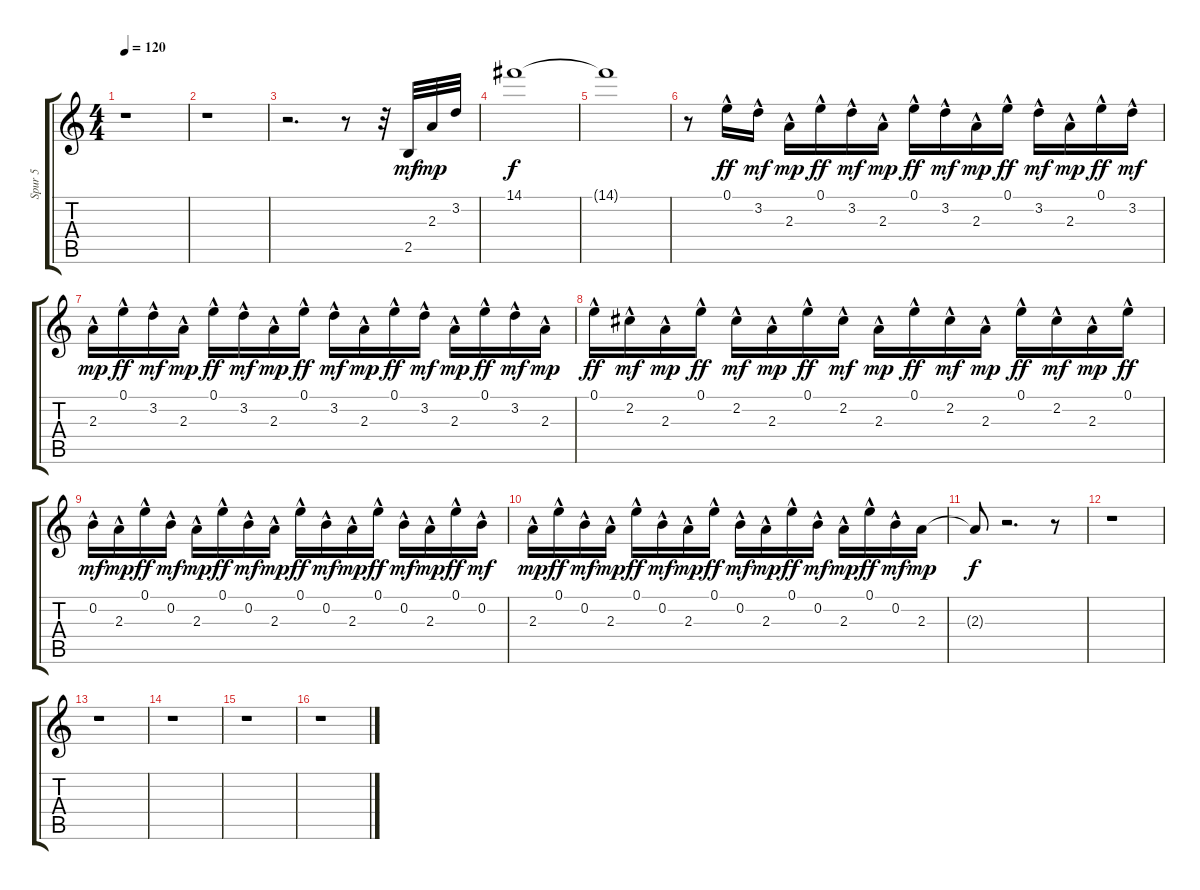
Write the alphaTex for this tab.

\track ("Spur 5" "Spur 5") {instrument acousticguitarnylon}
\staff {score tabs}
\tuning (E4 B3 G3 D3 A2 E2) {hide}
\ts (4 4)
\tempo 120
\clef g2
\ks c
r.1{dy mf instrument acousticguitarnylon} |
r.1 |
r.2{d} r.8 r.32 2.5.32 2.3.32{dy mp} 3.2.32 |
14.1.1{dy f} |
14.1{t}.1 |
r.8 0.1{hac}.16{dy ff} 3.2{hac}.16{dy mf} 2.3{hac}.16{dy mp} 0.1{hac}.16{dy ff} 3.2{hac}.16{dy mf} 2.3{hac}.16{dy mp} 0.1{hac}.16{dy ff} 3.2{hac}.16{dy mf} 2.3{hac}.16{dy mp} 0.1{hac}.16{dy ff} 3.2{hac}.16{dy mf} 2.3{hac}.16{dy mp} 0.1{hac}.16{dy ff} 3.2{hac}.16{dy mf} |
2.3{hac}.16{dy mp} 0.1{hac}.16{dy ff} 3.2{hac}.16{dy mf} 2.3{hac}.16{dy mp} 0.1{hac}.16{dy ff} 3.2{hac}.16{dy mf} 2.3{hac}.16{dy mp} 0.1{hac}.16{dy ff} 3.2{hac}.16{dy mf} 2.3{hac}.16{dy mp} 0.1{hac}.16{dy ff} 3.2{hac}.16{dy mf} 2.3{hac}.16{dy mp} 0.1{hac}.16{dy ff} 3.2{hac}.16{dy mf} 2.3{hac}.16{dy mp} |
0.1{hac}.16{dy ff} 2.2{hac}.16{dy mf} 2.3{hac}.16{dy mp} 0.1{hac}.16{dy ff} 2.2{hac}.16{dy mf} 2.3{hac}.16{dy mp} 0.1{hac}.16{dy ff} 2.2{hac}.16{dy mf} 2.3{hac}.16{dy mp} 0.1{hac}.16{dy ff} 2.2{hac}.16{dy mf} 2.3{hac}.16{dy mp} 0.1{hac}.16{dy ff} 2.2{hac}.16{dy mf} 2.3{hac}.16{dy mp} 0.1{hac}.16{dy ff} |
0.2{hac}.16{dy mf} 2.3{hac}.16{dy mp} 0.1{hac}.16{dy ff} 0.2{hac}.16{dy mf} 2.3{hac}.16{dy mp} 0.1{hac}.16{dy ff} 0.2{hac}.16{dy mf} 2.3{hac}.16{dy mp} 0.1{hac}.16{dy ff} 0.2{hac}.16{dy mf} 2.3{hac}.16{dy mp} 0.1{hac}.16{dy ff} 0.2{hac}.16{dy mf} 2.3{hac}.16{dy mp} 0.1{hac}.16{dy ff} 0.2{hac}.16{dy mf} |
2.3{hac}.16{dy mp} 0.1{hac}.16{dy ff} 0.2{hac}.16{dy mf} 2.3{hac}.16{dy mp} 0.1{hac}.16{dy ff} 0.2{hac}.16{dy mf} 2.3{hac}.16{dy mp} 0.1{hac}.16{dy ff} 0.2{hac}.16{dy mf} 2.3{hac}.16{dy mp} 0.1{hac}.16{dy ff} 0.2{hac}.16{dy mf} 2.3{hac}.16{dy mp} 0.1{hac}.16{dy ff} 0.2{hac}.16{dy mf} 2.3.16{dy mp} |
2.3{t}.8{dy f} r.2{d} r.8 |
r.1 |
r.1 |
r.1 |
r.1 |
r.1
